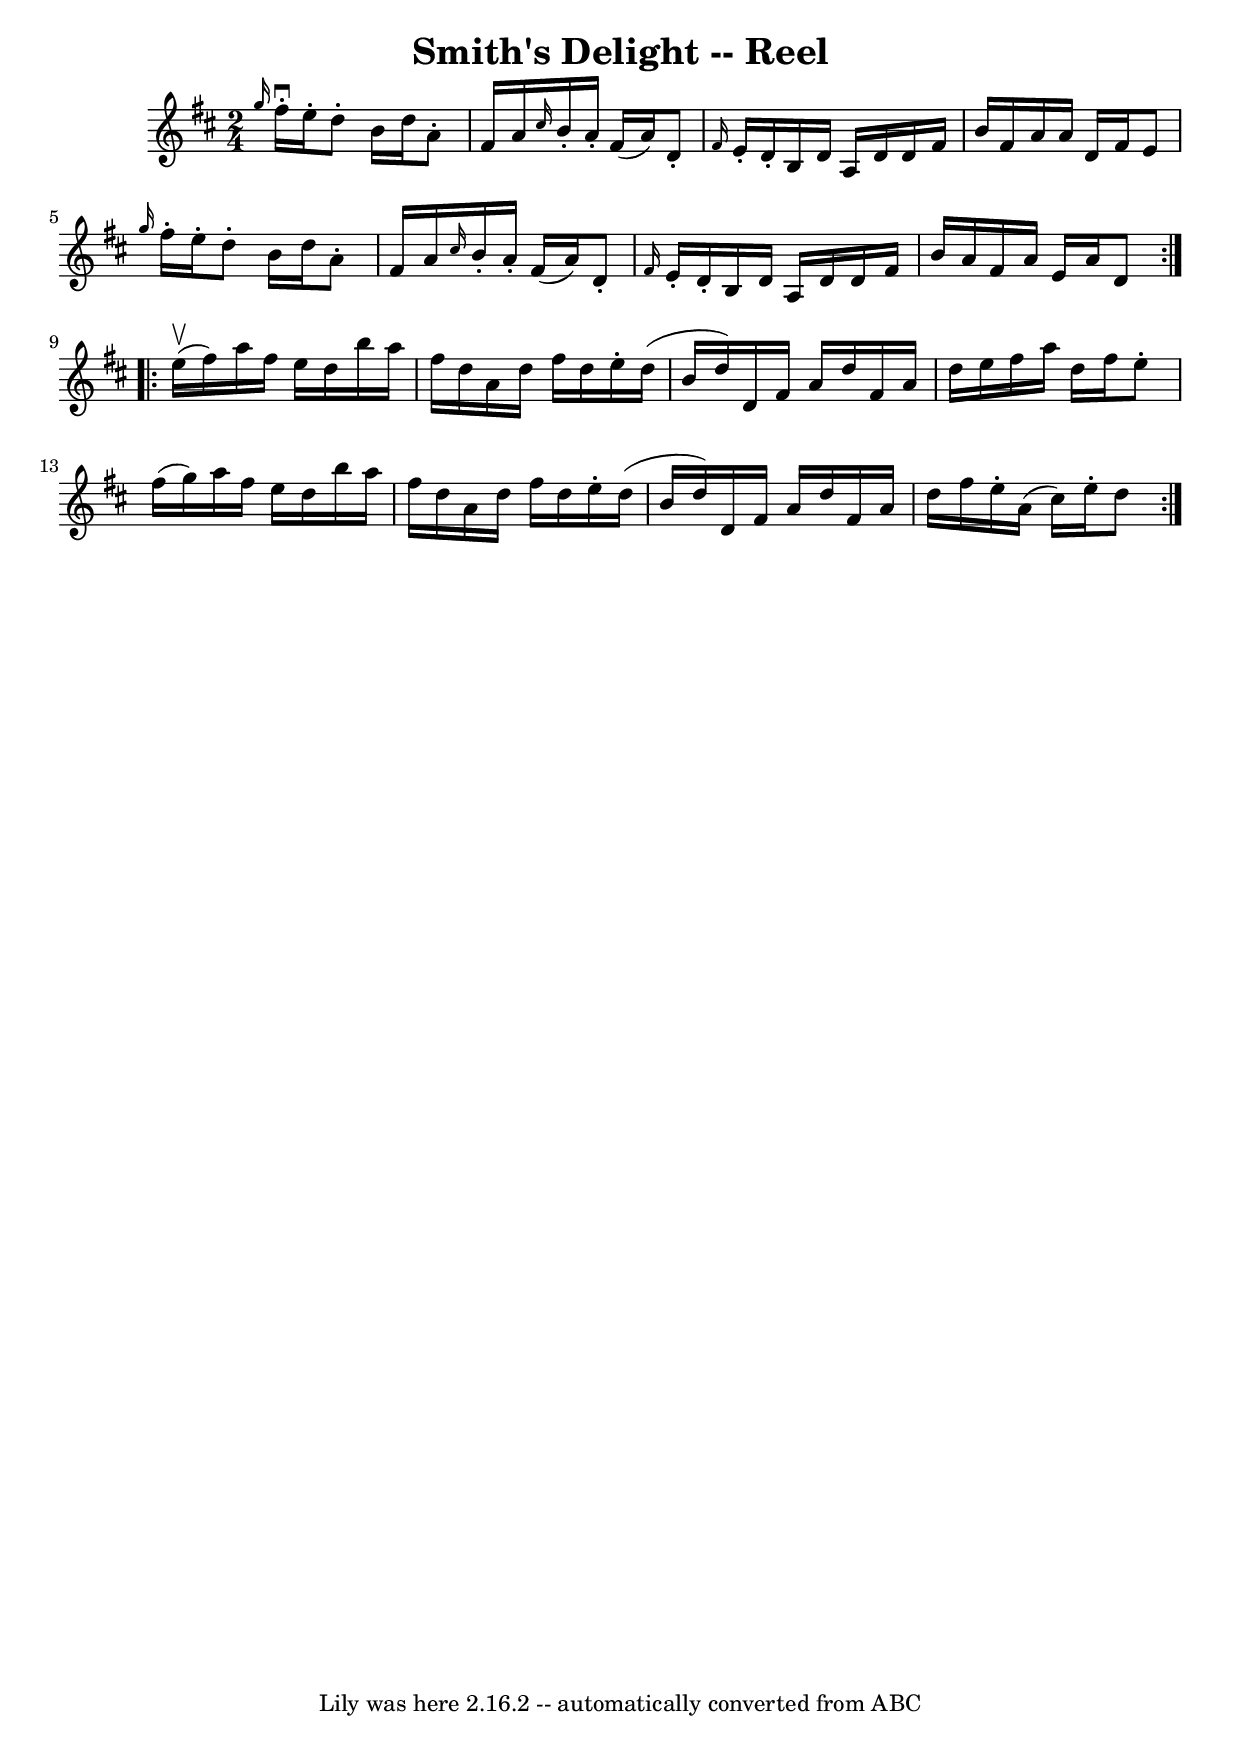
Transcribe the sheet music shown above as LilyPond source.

\version "2.7.40"
\include "Mammoth.ily"
\header {
	book = "Ryan's Mammoth Collection"
	crossRefNumber = "1"
	footnotes = "\\\\AKA Kitty's Wedding -- Hornpipe\\\\135"
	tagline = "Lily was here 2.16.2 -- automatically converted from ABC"
	title = "Smith's Delight -- Reel"
}
voicedefault =  {
\set Score.defaultBarType = "empty"

\repeat volta 2 {
\time 2/4 \key d \major   \grace { g''16  } fis''16^\downbow-. e''16 -. 
|
 d''8 -. b'16 d''16 a'8 -. fis'16 a'16    |
 
\grace { cis''16  } b'16 -. a'16 -. fis'16 (a'16) d'8 -. 
\grace { fis'16  } e'16 -. d'16 -.   |
 b16 d'16 a16    
d'16 d'16 fis'16 b'16 fis'16    |
 a'16 a'16 d'16    
fis'16 e'8  \grace { g''16  } fis''16 -. e''16 -.   |
 d''8 
-. b'16 d''16 a'8 -. fis'16 a'16    |
 \grace { cis''16  
} b'16 -. a'16 -. fis'16 (a'16) d'8 -. \grace { fis'16  }   
e'16 -. d'16 -.   |
 b16 d'16 a16 d'16 d'16 fis'16    
b'16 a'16    |
 fis'16 a'16 e'16 a'16 d'8    
} \repeat volta 2 { e''16^\upbow(fis''16) |
 a''16    
fis''16 e''16 d''16 b''16 a''16 fis''16 d''16    |
   
a'16 d''16 fis''16 d''16 e''16 -. d''16 (b'16 d''16)   
|
 d'16 fis'16 a'16 d''16 fis'16 a'16 d''16 e''16  
  |
 fis''16 a''16 d''16 fis''16 e''8 -. fis''16 (
g''16)   |
 a''16 fis''16 e''16 d''16 b''16 a''16   
 fis''16 d''16    |
 a'16 d''16 fis''16 d''16 e''16 -.   
d''16 (b'16 d''16)   |
 d'16 fis'16 a'16 d''16    
fis'16 a'16 d''16 fis''16    |
 e''16 -. a'16 (cis''16  
-) e''16 -. d''8    }   
}

\score{
    <<

	\context Staff="default"
	{
	    \voicedefault 
	}

    >>
	\layout {
	}
	\midi {}
}
